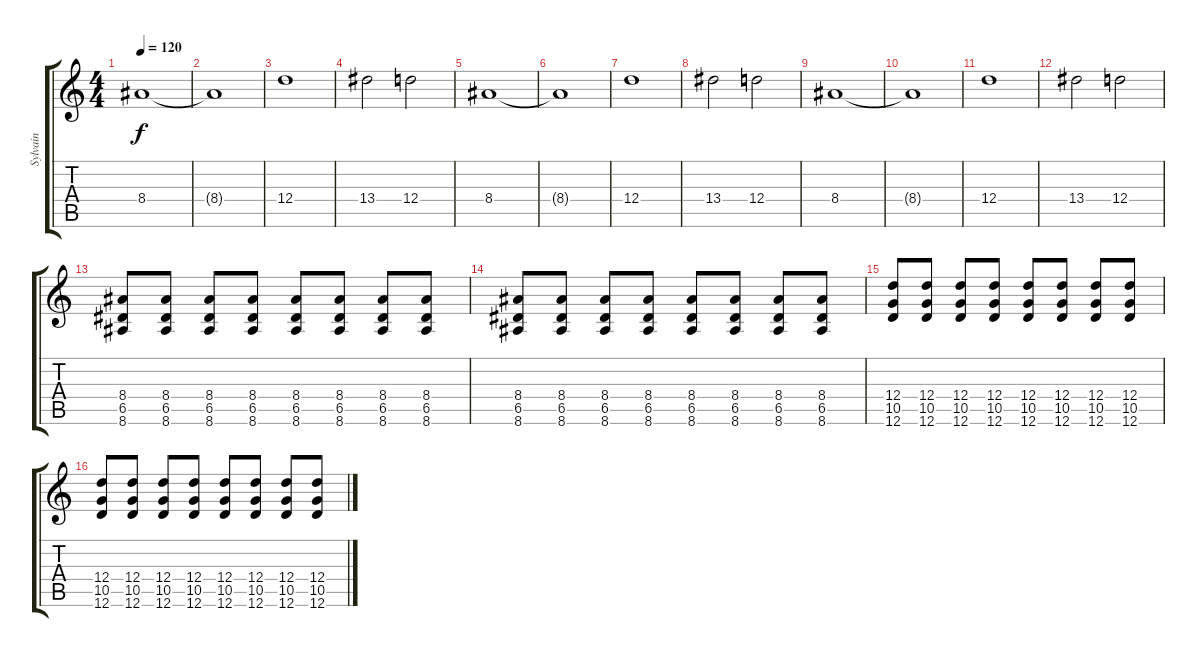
\track ("Sylvain" "Sylvain") {instrument distortionguitar}
\staff {score tabs}
\tuning (E4 B3 G3 D3 A2 D2) {hide}
\ts (4 4)
\tempo 120
\clef g2
\ks c
8.4.1{dy f instrument electricguitarclean} |
8.4{t}.1 |
12.4.1 |
13.4.2 12.4.2 |
8.4.1{instrument electricguitarclean} |
8.4{t}.1 |
12.4.1 |
13.4.2 12.4.2 |
8.4.1{instrument electricguitarclean} |
8.4{t}.1 |
12.4.1 |
13.4.2 12.4.2 |
(8.4 6.5 8.6).8{instrument distortionguitar} (8.4 6.5 8.6).8 (8.4 6.5 8.6).8 (8.4 6.5 8.6).8 (8.4 6.5 8.6).8 (8.4 6.5 8.6).8 (8.4 6.5 8.6).8 (8.4 6.5 8.6).8 |
(8.4 6.5 8.6).8 (8.4 6.5 8.6).8 (8.4 6.5 8.6).8 (8.4 6.5 8.6).8 (8.4 6.5 8.6).8 (8.4 6.5 8.6).8 (8.4 6.5 8.6).8 (8.4 6.5 8.6).8 |
(12.4 10.5 12.6).8 (12.4 10.5 12.6).8 (12.4 10.5 12.6).8 (12.4 10.5 12.6).8 (12.4 10.5 12.6).8 (12.4 10.5 12.6).8 (12.4 10.5 12.6).8 (12.4 10.5 12.6).8 |
(12.4 10.5 12.6).8 (12.4 10.5 12.6).8 (12.4 10.5 12.6).8 (12.4 10.5 12.6).8 (12.4 10.5 12.6).8 (12.4 10.5 12.6).8 (12.4 10.5 12.6).8 (12.4 10.5 12.6).8
